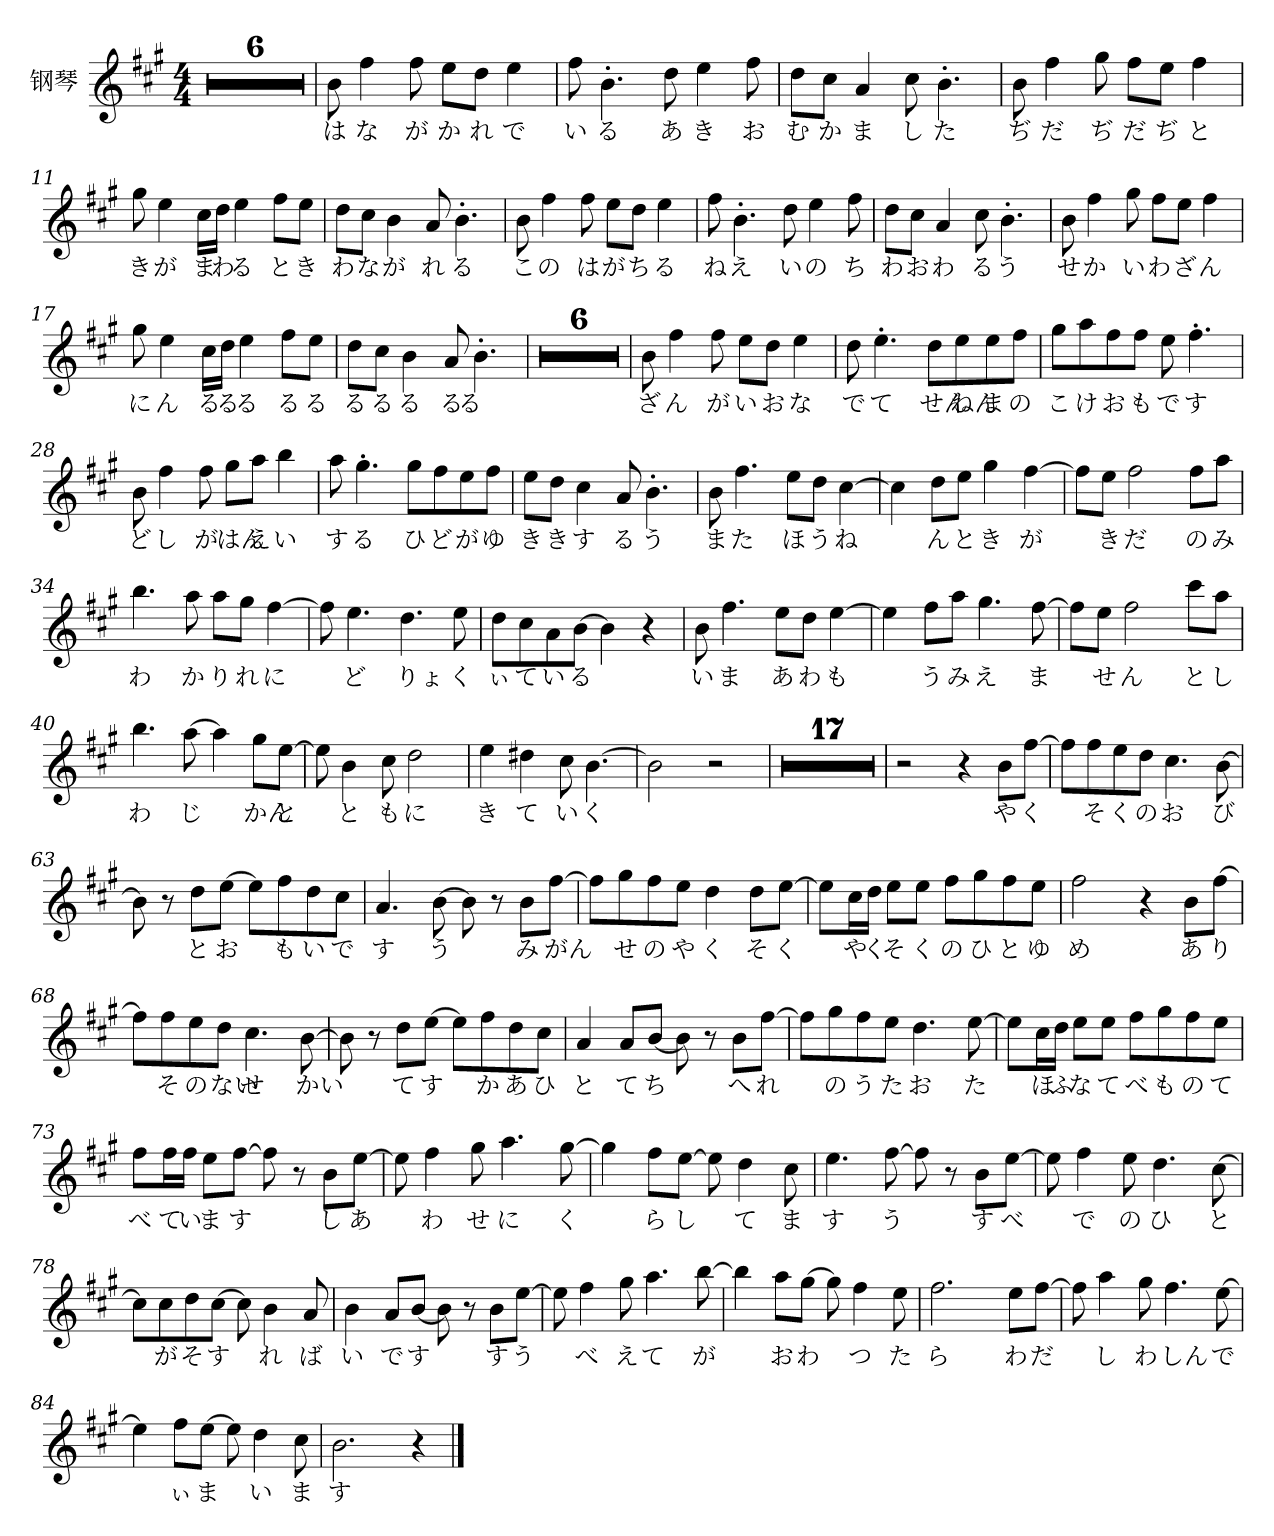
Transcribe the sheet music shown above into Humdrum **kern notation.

**kern	**text
*part1	*part1
*staff1	*staff1
*I"钢琴	*
*clefG2	*
*k[f#c#g#]	*
*M4/4	*
*MM90	*
=1	=1
1r	.
=2	=2
1r	.
=3	=3
1r	.
=4	=4
1r	.
=5	=5
1r	.
=6	=6
1r	.
=7	=7
!	!LO:LY:b
8b\	は
!	!LO:LY:b
4ff#\	な
!	!LO:LY:b
8ff#\	が
!	!LO:LY:b
8ee\L	か
!	!LO:LY:b
8dd\J	れ
!	!LO:LY:b
4ee\	で
=8	=8
!	!LO:LY:b
8ff#\	い
!	!LO:LY:b
4.b'\	る
!	!LO:LY:b
8dd\	あ
!	!LO:LY:b
4ee\	き
!	!LO:LY:b
8ff#\	お
!!LO:LB:g=z
=9	=9
!	!LO:LY:b
8dd\L	む
!	!LO:LY:b
8cc#\J	か
!	!LO:LY:b
4a/	ま
!	!LO:LY:b
8cc#\	し
!	!LO:LY:b
4.b'\	た
=10	=10
!	!LO:LY:b
8b\	ぢ
!	!LO:LY:b
4ff#\	だ
!	!LO:LY:b
8gg#\	ぢ
!	!LO:LY:b
8ff#\L	だ
!	!LO:LY:b
8ee\J	ぢ
!	!LO:LY:b
4ff#\	と
=11	=11
!	!LO:LY:b
8gg#\	き
!	!LO:LY:b
4ee\	が
!	!LO:LY:b
16cc#\LL	ま
!	!LO:LY:b
16dd\JJ	わ
!	!LO:LY:b
4ee\	る
!	!LO:LY:b
8ff#\L	と
!	!LO:LY:b
8ee\J	き
=12	=12
!	!LO:LY:b
8dd\L	わ
!	!LO:LY:b
8cc#\J	な
!	!LO:LY:b
4b\	が
!	!LO:LY:b
8a/	れ
!	!LO:LY:b
4.b'\	る
!!LO:LB:g=z
=13	=13
!	!LO:LY:b
8b\	こ
!	!LO:LY:b
4ff#\	の
!	!LO:LY:b
8ff#\	は
!	!LO:LY:b
8ee\L	が
!	!LO:LY:b
8dd\J	ち
!	!LO:LY:b
4ee\	る
=14	=14
!	!LO:LY:b
8ff#\	ね
!	!LO:LY:b
4.b'\	え
!	!LO:LY:b
8dd\	い
!	!LO:LY:b
4ee\	の
!	!LO:LY:b
8ff#\	ち
=15	=15
!	!LO:LY:b
8dd\L	わ
!	!LO:LY:b
8cc#\J	お
!	!LO:LY:b
4a/	わ
!	!LO:LY:b
8cc#\	る
!	!LO:LY:b
4.b'\	う
=16	=16
!	!LO:LY:b
8b\	せ
!	!LO:LY:b
4ff#\	か
!	!LO:LY:b
8gg#\	い
!	!LO:LY:b
8ff#\L	わ
!	!LO:LY:b
8ee\J	ざ
!	!LO:LY:b
4ff#\	ん
!!LO:LB:g=z
=17	=17
!	!LO:LY:b
8gg#\	に
!	!LO:LY:b
4ee\	ん
!	!LO:LY:b
16cc#\LL	る
!	!LO:LY:b
16dd\JJ	る
!	!LO:LY:b
4ee\	る
!	!LO:LY:b
8ff#\L	る
!	!LO:LY:b
8ee\J	る
=18	=18
!	!LO:LY:b
8dd\L	る
!	!LO:LY:b
8cc#\J	る
!	!LO:LY:b
4b\	る
!	!LO:LY:b
8a/	る
!	!LO:LY:b
4.b'\	る
=19	=19
1r	.
=20	=20
1r	.
=21	=21
1r	.
=22	=22
1r	.
=23	=23
1r	.
=24	=24
1r	.
=25	=25
!	!LO:LY:b
8b\	ざ
!	!LO:LY:b
4ff#\	ん
!	!LO:LY:b
8ff#\	が
!	!LO:LY:b
8ee\L	い
!	!LO:LY:b
8dd\J	お
!	!LO:LY:b
4ee\	な
!!LO:LB:g=z
=26	=26
!	!LO:LY:b
8dd\	で
!	!LO:LY:b
4.ee'\	て
!	!LO:LY:b
8dd\L	せん
!	!LO:LY:b
8ee\	ねん
!	!LO:LY:b
8ee\	ま
!	!LO:LY:b
8ff#\J	の
=27	=27
!	!LO:LY:b
8gg#\L	こ
!	!LO:LY:b
8aa\	け
!	!LO:LY:b
8ff#\	お
!	!LO:LY:b
8ff#\J	も
!	!LO:LY:b
8ee\	で
!	!LO:LY:b
4.ff#'\	す
=28	=28
!	!LO:LY:b
8b\	ど
!	!LO:LY:b
4ff#\	し
!	!LO:LY:b
8ff#\	が
!	!LO:LY:b
8gg#\L	はん
!	!LO:LY:b
8aa\J	え
!	!LO:LY:b
4bb\	い
=29	=29
!	!LO:LY:b
8aa\	す
!	!LO:LY:b
4.gg#'\	る
!	!LO:LY:b
8gg#\L	ひ
!	!LO:LY:b
8ff#\	ど
!	!LO:LY:b
8ee\	が
!	!LO:LY:b
8ff#\J	ゆ
!!LO:LB:g=z
=30	=30
!	!LO:LY:b
8ee\L	き
!	!LO:LY:b
8dd\J	き
!	!LO:LY:b
4cc#\	す
!	!LO:LY:b
8a/	る
!	!LO:LY:b
4.b'\	う
=31	=31
!	!LO:LY:b
8b\	ま
!	!LO:LY:b
4.ff#\	た
!	!LO:LY:b
8ee\L	ほ
!	!LO:LY:b
8dd\J	う
!	!LO:LY:b
[4cc#\	ね
=32	=32
4cc#\]	.
!	!LO:LY:b
8dd\L	ん
!	!LO:LY:b
8ee\J	と
!	!LO:LY:b
4gg#\	き
!	!LO:LY:b
[4ff#\	が
=33	=33
8ff#\L]	.
!	!LO:LY:b
8ee\J	き
!	!LO:LY:b
2ff#\	だ
!	!LO:LY:b
8ff#\L	の
!	!LO:LY:b
8aa\J	み
=34	=34
!	!LO:LY:b
4.bb\	わ
!	!LO:LY:b
8aa\	か
!	!LO:LY:b
8aa\L	り
!	!LO:LY:b
8gg#\J	れ
!	!LO:LY:b
[4ff#\	に
!!LO:LB:g=z
=35	=35
8ff#\]	.
!	!LO:LY:b
4.ee\	ど
!	!LO:LY:b
4.dd\	りょ
!	!LO:LY:b
8ee\	く
=36	=36
!	!LO:LY:b
8dd\L	ぃ
!	!LO:LY:b
8cc#\	て
!	!LO:LY:b
8a\	い
!	!LO:LY:b
[8b\J	る
4b\]	.
4r	.
=37	=37
!	!LO:LY:b
8b\	い
!	!LO:LY:b
4.ff#\	ま
!	!LO:LY:b
8ee\L	あ
!	!LO:LY:b
8dd\J	わ
!	!LO:LY:b
[4ee\	も
=38	=38
4ee\]	.
!	!LO:LY:b
8ff#\L	う
!	!LO:LY:b
8aa\J	み
!	!LO:LY:b
4.gg#\	え
!	!LO:LY:b
[8ff#\	ま
=39	=39
8ff#\L]	.
!	!LO:LY:b
8ee\J	せ
!	!LO:LY:b
2ff#\	ん
!	!LO:LY:b
8ccc#\L	と
!	!LO:LY:b
8aa\J	し
!!LO:LB:g=z
=40	=40
!	!LO:LY:b
4.bb\	わ
!	!LO:LY:b
[8aa\	じ
4aa\]	.
!	!LO:LY:b
8gg#\L	かん
!	!LO:LY:b
[8ee\J	と
=41	=41
8ee\]	.
!	!LO:LY:b
4b\	と
!	!LO:LY:b
8cc#\	も
!	!LO:LY:b
2dd\	に
=42	=42
!	!LO:LY:b
4ee\	き
!	!LO:LY:b
4dd#X\	て
!	!LO:LY:b
8cc#\	い
!	!LO:LY:b
[4.b\	く
=43	=43
2b\]	.
2r	.
=44	=44
1r	.
=45	=45
1r	.
=46	=46
1r	.
=47	=47
1r	.
=48	=48
1r	.
=49	=49
1r	.
=50	=50
1r	.
!!LO:LB:g=z
=51	=51
1r	.
=52	=52
1r	.
=53	=53
1r	.
=54	=54
1r	.
=55	=55
1r	.
=56	=56
1r	.
=57	=57
1r	.
=58	=58
1r	.
=59	=59
1r	.
=60	=60
1r	.
=61	=61
2r	.
4r	.
!	!LO:LY:b
8b\L	や
!	!LO:LY:b
[8ff#\J	く
=62	=62
8ff#\L]	.
!	!LO:LY:b
8ff#\	そ
!	!LO:LY:b
8ee\	く
!	!LO:LY:b
8dd\J	の
!	!LO:LY:b
4.cc#\	お
!	!LO:LY:b
[8b\	び
!!LO:LB:g=z
=63	=63
8b\]	.
8r	.
!	!LO:LY:b
8dd\L	と
!	!LO:LY:b
[8ee\J	お
8ee\L]	.
!	!LO:LY:b
8ff#\	も
!	!LO:LY:b
8dd\	い
!	!LO:LY:b
8cc#\J	で
=64	=64
!	!LO:LY:b
4.a/	す
!	!LO:LY:b
[8b\	う
8b\]	.
8r	.
!	!LO:LY:b
8b\L	み
!	!LO:LY:b
[8ff#\J	がん
=65	=65
8ff#\L]	.
!	!LO:LY:b
8gg#\	せ
!	!LO:LY:b
8ff#\	の
!	!LO:LY:b
8ee\J	や
!	!LO:LY:b
4dd\	く
!	!LO:LY:b
8dd\L	そ
!	!LO:LY:b
[8ee\J	く
=66	=66
8ee\L]	.
!	!LO:LY:b
16cc#\L	や
!	!LO:LY:b
16dd\JJ	く
!	!LO:LY:b
8ee\L	そ
!	!LO:LY:b
8ee\J	く
!	!LO:LY:b
8ff#\L	の
!	!LO:LY:b
8gg#\	ひ
!	!LO:LY:b
8ff#\	と
!	!LO:LY:b
8ee\J	ゆ
!!LO:LB:g=z
=67	=67
!	!LO:LY:b
2ff#\	め
4r	.
!	!LO:LY:b
8b\L	あ
!	!LO:LY:b
[8ff#\J	り
=68	=68
8ff#\L]	.
!	!LO:LY:b
8ff#\	そ
!	!LO:LY:b
8ee\	の
!	!LO:LY:b
8dd\J	ない
!	!LO:LY:b
4.cc#\	せ
!	!LO:LY:b
[8b\	かい
=69	=69
8b\]	.
8r	.
!	!LO:LY:b
8dd\L	て
!	!LO:LY:b
[8ee\J	す
8ee\L]	.
!	!LO:LY:b
8ff#\	か
!	!LO:LY:b
8dd\	あ
!	!LO:LY:b
8cc#\J	ひ
=70	=70
!	!LO:LY:b
4a/	と
!	!LO:LY:b
8a/L	て
!	!LO:LY:b
[8b/J	ち
8b\]	.
8r	.
!	!LO:LY:b
8b\L	へ
!	!LO:LY:b
[8ff#\J	れ
=71	=71
8ff#\L]	.
!	!LO:LY:b
8gg#\	の
!	!LO:LY:b
8ff#\	う
!	!LO:LY:b
8ee\J	た
!	!LO:LY:b
4.dd\	お
!	!LO:LY:b
[8ee\	た
!!LO:PB:g=z
=72	=72
8ee\L]	.
!	!LO:LY:b
16cc#\L	ほ
!	!LO:LY:b
16dd\JJ	ふ
!	!LO:LY:b
8ee\L	な
!	!LO:LY:b
8ee\J	て
!	!LO:LY:b
8ff#\L	べ
!	!LO:LY:b
8gg#\	も
!	!LO:LY:b
8ff#\	の
!	!LO:LY:b
8ee\J	て
=73	=73
!	!LO:LY:b
8ff#\L	べ
!	!LO:LY:b
16ff#\L	て
!	!LO:LY:b
16ff#\JJ	い
!	!LO:LY:b
8ee\L	ま
!	!LO:LY:b
[8ff#\J	す
8ff#\]	.
8r	.
!	!LO:LY:b
8b\L	し
!	!LO:LY:b
[8ee\J	あ
=74	=74
8ee\]	.
!	!LO:LY:b
4ff#\	わ
!	!LO:LY:b
8gg#\	せ
!	!LO:LY:b
4.aa\	に
!	!LO:LY:b
[8gg#\	く
=75	=75
4gg#\]	.
!	!LO:LY:b
8ff#\L	ら
!	!LO:LY:b
[8ee\J	し
8ee\]	.
!	!LO:LY:b
4dd\	て
!	!LO:LY:b
8cc#\	ま
!!LO:LB:g=z
=76	=76
!	!LO:LY:b
4.ee\	す
!	!LO:LY:b
[8ff#\	う
8ff#\]	.
8r	.
!	!LO:LY:b
8b\L	す
!	!LO:LY:b
[8ee\J	べ
=77	=77
8ee\]	.
!	!LO:LY:b
4ff#\	で
!	!LO:LY:b
8ee\	の
!	!LO:LY:b
4.dd\	ひ
!	!LO:LY:b
[8cc#\	と
=78	=78
8cc#\L]	.
!	!LO:LY:b
8cc#\	が
!	!LO:LY:b
8dd\	そ
!	!LO:LY:b
[8cc#\J	す
8cc#\]	.
!	!LO:LY:b
4b\	れ
!	!LO:LY:b
8a/	ば
=79	=79
!	!LO:LY:b
4b\	い
!	!LO:LY:b
8a/L	で
!	!LO:LY:b
[8b/J	す
8b\]	.
8r	.
!	!LO:LY:b
8b\L	す
!	!LO:LY:b
[8ee\J	う
=80	=80
8ee\]	.
!	!LO:LY:b
4ff#\	べ
!	!LO:LY:b
8gg#\	え
!	!LO:LY:b
4.aa\	て
!	!LO:LY:b
[8bb\	が
!!LO:LB:g=z
=81	=81
4bb\]	.
!	!LO:LY:b
8aa\L	お
!	!LO:LY:b
[8gg#\J	わ
8gg#\]	.
!	!LO:LY:b
4ff#\	つ
!	!LO:LY:b
8ee\	た
=82	=82
!	!LO:LY:b
2.ff#\	ら
!	!LO:LY:b
8ee\L	わ
!	!LO:LY:b
[8ff#\J	だ
=83	=83
8ff#\]	.
!	!LO:LY:b
4aa\	し
!	!LO:LY:b
8gg#\	わ
!	!LO:LY:b
4.ff#\	しん
!	!LO:LY:b
[8ee\	で
=84	=84
4ee\]	.
!	!LO:LY:b
8ff#\L	ぃ
!	!LO:LY:b
[8ee\J	ま
8ee\]	.
!	!LO:LY:b
4dd\	い
!	!LO:LY:b
8cc#\	ま
=85	=85
!	!LO:LY:b
2.b\	す
4r	.
==	==
*-	*-
